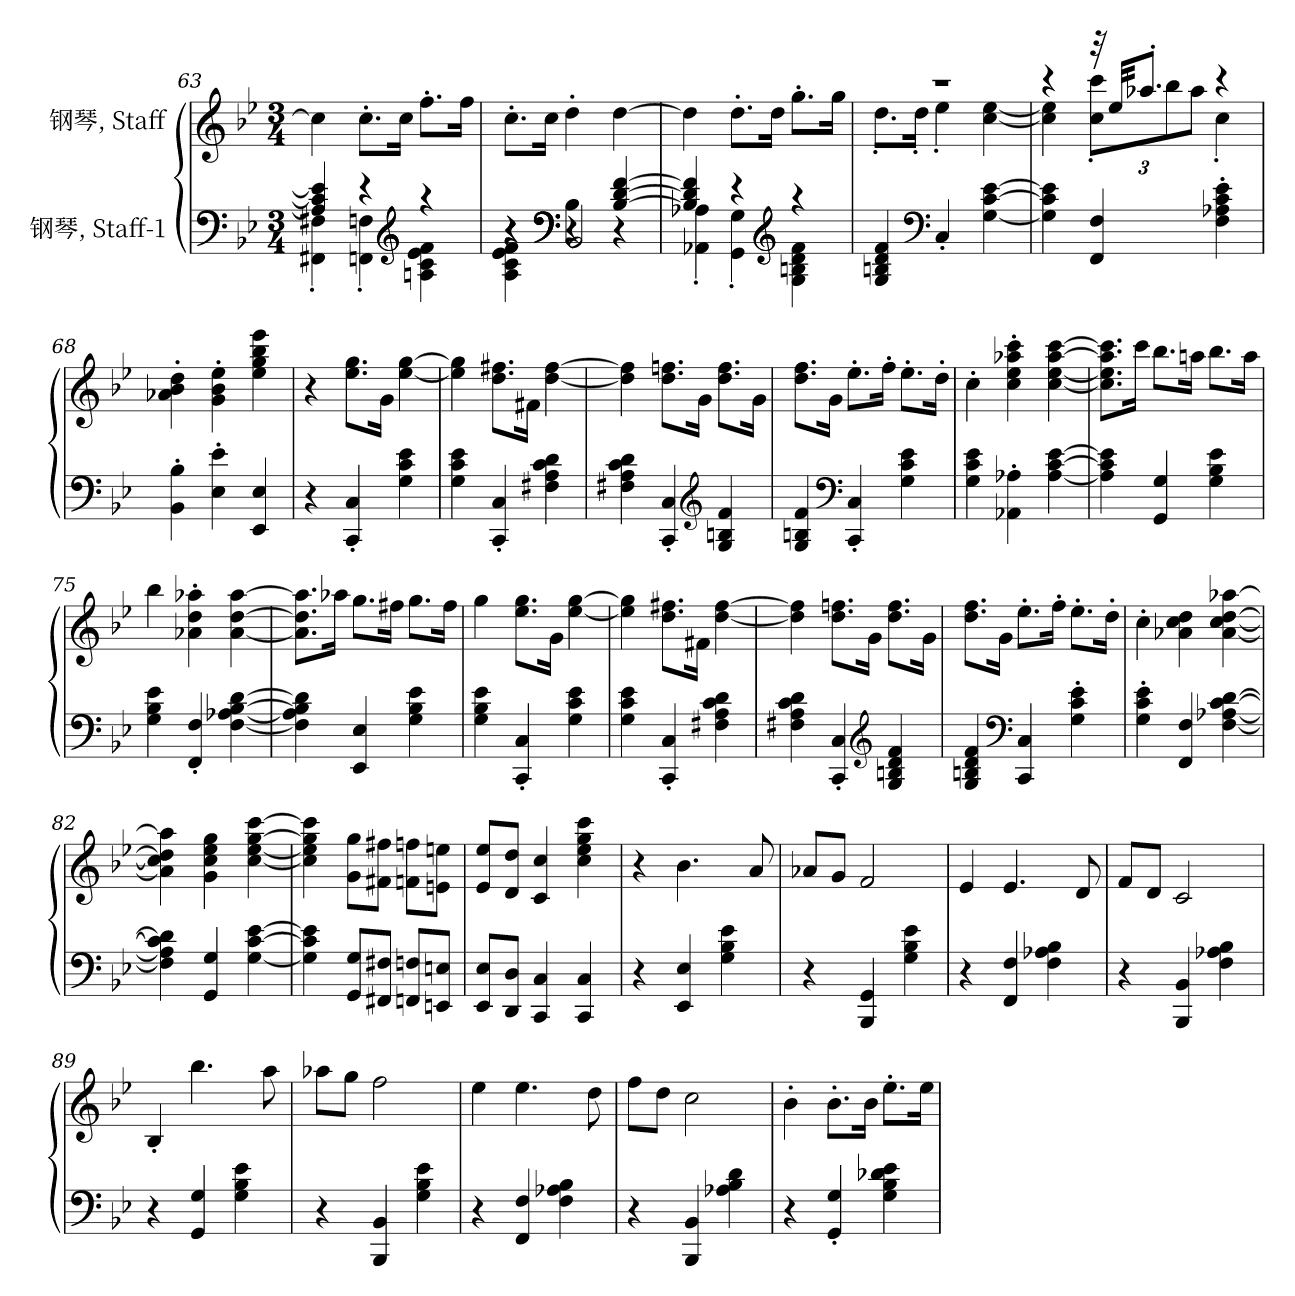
**kern	**kern
*part2	*part1
*staff2	*staff1
*I"钢琴, Staff-1	*I"钢琴, Staff
!!LO:PB:g=z
*clefF4	*clefG2
*k[b-e-]	*k[b-e-]
*M3/4	*M3/4
=63	=63
*^	*
4A-/] 4c/] 4e-/]	4FF#X\' 4F#X\'	4cc\]
4r	4FFn\' 4Fn\'	8.cc'\L
.	.	16cc\Jk
*clefG2	*	*
4r	4An\ 4c\ 4e-\ 4f\	8.ff'\L
.	.	16ff\Jk
=64	=64	=64
*	*^	*
4r	4A\ 4c\ 4e-\ 4f\	4r	8.cc'\L
.	.	.	16cc\Jk
*clefF4	*	*	*
4r	4B-\	2BB-/	4dd'\
[4B-/ [4d/ [4f/	4r	.	[4dd\
*	*v	*v	*
=65	=65	=65
4B-/] 4d/] 4f/]	4AA-X\' 4A-X\'	4dd\]
4r	4GG\' 4G\'	8.dd'\L
.	.	16dd\Jk
*clefG2	*	*
4r	4G\ 4Bn\ 4d\ 4f\	8.gg'\L
.	.	16gg\Jk
*v	*v	*
=66	=66
*	*^
4G/ 4Bn/ 4d/ 4f/	2.r	8.dd'\L
.	.	16dd'\Jk
*clefF4	*	*
4C'/	.	4ee-'\
[4G\ [4c\ [4e-\	.	[4cc\ [4ee-\
=67	=67	=67
4G\] 4c\] 4e-\]	4r	4cc\] 4ee-\]
*	*	*Xbrackettup
4FF/ 4F/	32r	12cc\' 12ccc\'L
.	32ee-/KKL	.
.	8.aa-X'/J	.
.	.	12bb-\
.	.	12aa-\J
4F\' 4A-X\' 4c\' 4e-\'	4r	4cc'\
*	*v	*v
!!LO:LB:g=z
=68	=68
4BB-\' 4B-\'	4a-X\' 4b-\' 4dd\'
4E-\' 4e-\'	4g\' 4b-\' 4ee-\'
4EE-/ 4E-/	4ee-\ 4gg\ 4bb-\ 4eee-\
=69	=69
4r	4r
4CC/' 4C/'	8.ee-\ 8.gg\L
.	16g\Jk
4G\ 4c\ 4e-\	[4ee-\ [4gg\
=70	=70
4G\ 4c\ 4e-\	4ee-\] 4gg\]
4CC/' 4C/'	8.dd\ 8.ff#X\L
.	16f#X\Jk
4F#X\ 4A\ 4c\ 4d\	[4dd\ [4ff#\
=71	=71
4F#X\ 4A\ 4c\ 4d\	4dd\] 4ff#\]
4CC/' 4C/'	8.dd\ 8.ffn\L
.	16g\Jk
*clefG2	*
4G/ 4Bn/ 4f/	8.dd\ 8.ff\L
.	16g\Jk
=72	=72
4G/ 4Bn/ 4f/	8.dd\ 8.ff\L
.	16g\Jk
*clefF4	*
4CC/' 4C/'	8.ee-'\L
.	16ff'\Jk
4G\ 4c\ 4e-\	8.ee-'\L
.	16dd'\Jk
=73	=73
4G\ 4c\ 4e-\	4cc'\
4AA-X\' 4A-X\'	4cc\' 4ee-\' 4aa-X\' 4ccc\'
[4A-\ [4c\ [4e-\	[4cc\ [4ee-\ [4aa-\ [4ccc\
!!LO:LB:g=z
=74	=74
4A-\] 4c\] 4e-\]	8.cc\] 8.ee-\] 8.aa-\] 8.ccc\]L
.	16ccc\Jk
4GG/ 4G/	8.bb-\L
.	16aan\Jk
4G\ 4B-\ 4e-\	8.bb-\L
.	16aa\Jk
=75	=75
4G\ 4B-\ 4e-\	4bb-\
4FF/' 4F/'	4a-X\' 4dd\' 4aa-X\'
[4F\ [4A-X\ [4B-\ [4d\	[4a-\ [4dd\ [4aa-\
=76	=76
4F\] 4A-\] 4B-\] 4d\]	8.a-\] 8.dd\] 8.aa-\]L
.	16aa-X\Jk
4EE-/ 4E-/	8.gg\L
.	16ff#X\Jk
4G\ 4B-\ 4e-\	8.gg\L
.	16ff#\Jk
=77	=77
4G\ 4B-\ 4e-\	4gg\
4CC/' 4C/'	8.ee-\ 8.gg\L
.	16g\Jk
4G\ 4c\ 4e-\	[4ee-\ [4gg\
=78	=78
4G\ 4c\ 4e-\	4ee-\] 4gg\]
4CC/' 4C/'	8.dd\ 8.ff#X\L
.	16f#X\Jk
4F#X\ 4A\ 4c\ 4d\	[4dd\ [4ff#\
!!LO:LB:g=z
=79	=79
4F#X\ 4A\ 4c\ 4d\	4dd\] 4ff#\]
4CC/' 4C/'	8.dd\ 8.ffn\L
.	16g\Jk
*clefG2	*
4G/ 4Bn/ 4d/ 4f/	8.dd\ 8.ff\L
.	16g\Jk
=80	=80
4G/ 4Bn/ 4d/ 4f/	8.dd\ 8.ff\L
.	16g\Jk
*clefF4	*
4CC/ 4C/	8.ee-'\L
.	16ff'\Jk
4G\' 4c\' 4e-\'	8.ee-'\L
.	16dd'\Jk
=81	=81
4G\' 4c\' 4e-\'	4cc'\
4FF/ 4F/	4a-X\ 4cc\ 4dd\
[4F\ [4A-X\ [4c\ [4d\	[4a-\ [4cc\ [4dd\ [4aa-X\
=82	=82
4F\] 4A-\] 4c\] 4d\]	4a-\] 4cc\] 4dd\] 4aa-\]
4GG/ 4G/	4g\ 4cc\ 4ee-\ 4gg\
[4G\ [4c\ [4e-\	[4cc\ [4ee-\ [4gg\ [4ccc\
=83	=83
4G\] 4c\] 4e-\]	4cc\] 4ee-\] 4gg\] 4ccc\]
8GG/ 8G/L	8g\ 8gg\L
8FF#X/ 8F#X/J	8f#X\ 8ff#X\J
8FFn/ 8Fn/L	8fn\ 8ffn\L
8EEn/ 8En/J	8en\ 8een\J
!!LO:LB:g=z
=84	=84
8EE-/ 8E-/L	8e-/ 8ee-/L
8DD/ 8D/J	8d/ 8dd/J
4CC/ 4C/	4c/ 4cc/
4CC/ 4C/	4cc\ 4ee-\ 4gg\ 4ccc\
=85	=85
4r	4r
4EE-/ 4E-/	4.b-\
4G\ 4B-\ 4e-\	.
.	8a/
=86	=86
4r	8a-X/L
.	8g/J
4BBB-/ 4GG/	2f/
4G\ 4B-\ 4e-\	.
=87	=87
4r	4e-/
4FF/ 4F/	4.e-/
4F\ 4A-X\ 4B-\	.
.	8d/
=88	=88
4r	8f/L
.	8d/J
4BBB-/ 4BB-/	2c/
4F\ 4A-X\ 4B-\	.
=89	=89
4r	4B-'/
4GG/ 4G/	4.bb-\
4G\ 4B-\ 4e-\	.
.	8aa\
=90	=90
4r	8aa-X\L
.	8gg\J
4BBB-/ 4BB-/	2ff\
4G\ 4B-\ 4e-\	.
!!LO:LB:g=z
=91	=91
4r	4ee-\
4FF/ 4F/	4.ee-\
4F\ 4A-X\ 4B-\	.
.	8dd\
=92	=92
4r	8ff\L
.	8dd\J
4BBB-/ 4BB-/	2cc\
4A-X\ 4B-\ 4d\	.
=93	=93
4r	4b-'\
4GG/' 4G/'	8.b-'\L
.	16b-\Jk
4G\ 4B-\ 4d-X\ 4e-\	8.ee-'\L
.	16ee-\Jk
=	=
*-	*-
